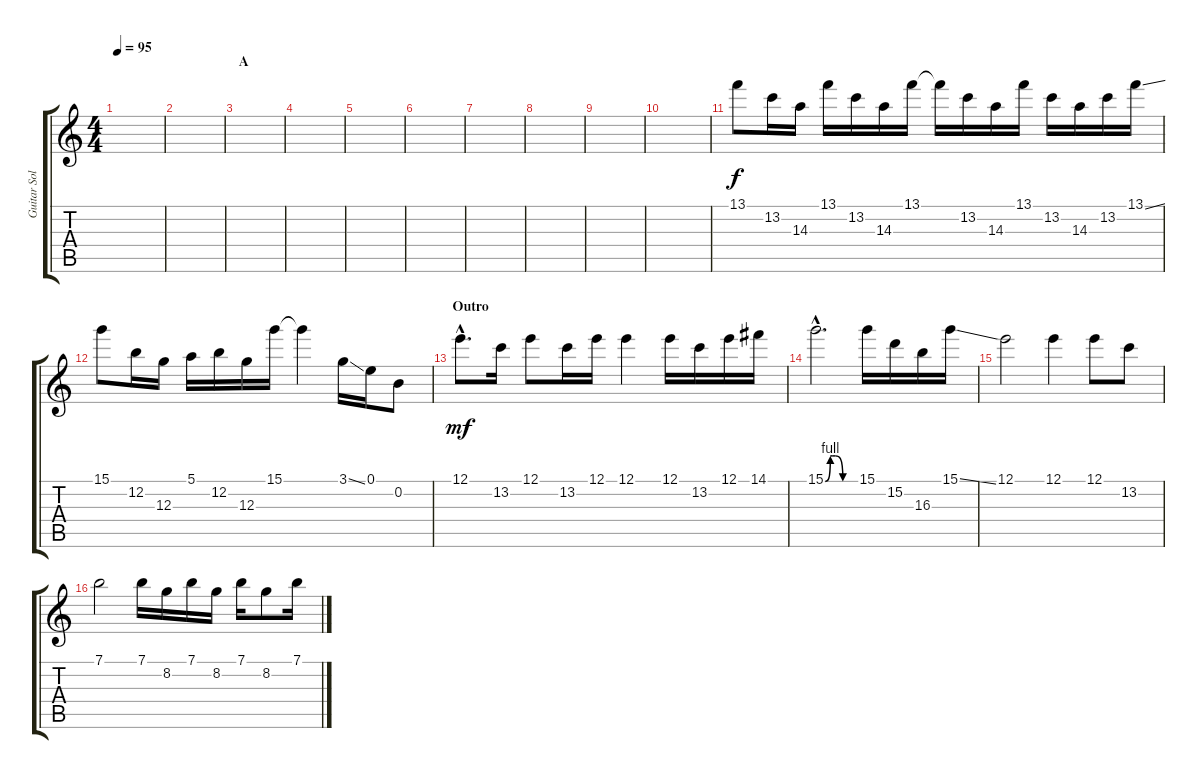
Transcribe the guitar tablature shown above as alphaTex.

\track ("Guitar Solo" "Guitar Sol") {instrument distortionguitar}
\staff {score tabs}
\tuning (E4 B3 G3 D3 A2 E2) {hide}
\ts (4 4)
\tempo 95
\clef g2
\ks c
|
|
\section ("" "A")
|
|
|
|
|
|
|
|
13.1.8{volume 13} 13.2.16 14.3.16 13.1.16 13.2.16 14.3.16 13.1.16 13.1{t}.16 13.2.16 14.3.16 13.1.16 13.2.16 14.3.16 13.2.16 13.1{ss}.16 |
15.1.8 12.2.16 12.3.16 5.1.16 12.2.16 12.3.16 15.1.16 15.1{t}.4 3.1{ss}.16 0.1.16 0.2.8 |
\section ("" "Outro")
12.1{hac}.8{d dy mf volume 16} 13.2.16 12.1.8 13.2.16 12.1.16 12.1.4 12.1.16 13.2.16 12.1.16 14.1.16 |
15.1{be (custom 0 0 10 4 15 4 20 4 35 0 45 0 60 0) hac}.2{d} 15.1.16 15.2.16 16.3.16 15.1{ss}.16 |
12.1.2 12.1.4 12.1.8 13.2.8 |
7.1.2 7.1.16 8.2.16 7.1.16 8.2.16 7.1.16 8.2.8 7.1.16
